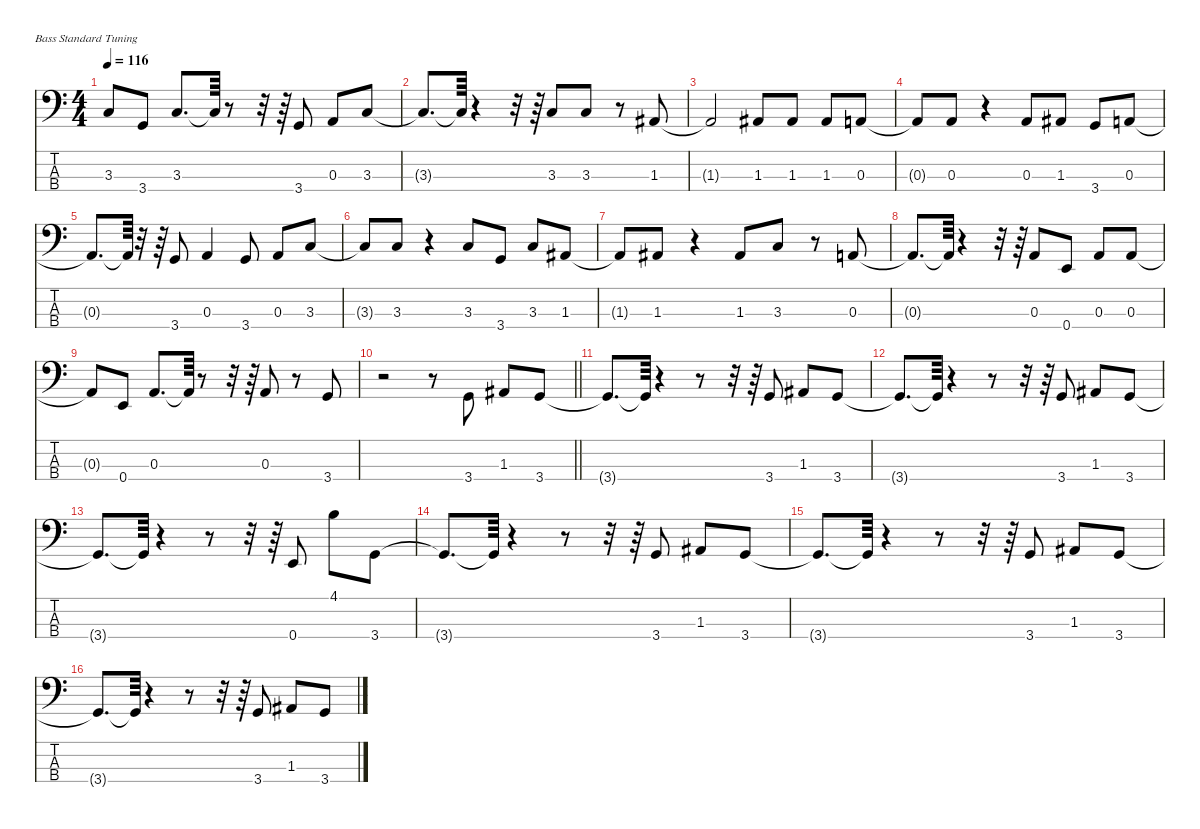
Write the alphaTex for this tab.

\defaultSystemsLayout 4
\hideDynamics
\bracketExtendMode nobrackets
\singleTrackTrackNamePolicy hidden
\multiTrackTrackNamePolicy hidden
\otherSystemsTrackNameOrientation horizontal
\track ("Bass" "el.bs.") {instrument electricbassfinger}
\staff {score tabs}
\tuning (G2 D2 A1 E1)
\ts (4 4)
\tempo 116
\clef f4
\ks c
3.3{t}.8{dy f beam Up} 3.4.8{beam Up} 3.3.8{d beam Up} 3.3{t}.64{beam Up} r.8{beam Up} r.32{beam Up} r.64{beam Up} 3.4.8{beam Up} 0.3.8{beam Up} 3.3.8{beam Up} |
3.3{t}.8{d beam Up} 3.3{t}.64{beam Up} r.4{beam Up} r.32{beam Up} r.64{beam Up} 3.3.8{beam Up} 3.3.8{beam Up} r.8{beam Up} 1.3{acc #}.8{beam Up} |
1.3{t acc #}.2{beam Up} 1.3{acc #}.8{beam Up} 1.3{acc #}.8{beam Up} 1.3{acc #}.8{beam Up} 0.3.8{beam Up} |
0.3{t}.8{beam Up} 0.3.8{beam Up} r.4{beam Up} 0.3.8{beam Up} 1.3{acc #}.8{beam Up} 3.4.8{beam Up} 0.3.8{beam Up} |
0.3{t}.8{d beam Up} 0.3{t}.64{beam Up} r.32{beam Up} r.64{beam Up} 3.4.8{beam Up} 0.3.4{beam Up} 3.4.8{beam Up} 0.3.8{beam Up} 3.3.8{beam Up} |
3.3{t}.8{beam Up} 3.3.8{beam Up} r.4{beam Up} 3.3.8{beam Up} 3.4.8{beam Up} 3.3.8{beam Up} 1.3{acc #}.8{beam Up} |
1.3{t acc #}.8{beam Up} 1.3{acc #}.8{beam Up} r.4{beam Up} 1.3{acc #}.8{beam Up} 3.3.8{beam Up} r.8{beam Up} 0.3.8{beam Up} |
0.3{t}.8{d beam Up} 0.3{t}.64{beam Up} r.4{beam Up} r.32{beam Up} r.64{beam Up} 0.3.8{beam Up} 0.4.8{beam Up} 0.3.8{beam Up} 0.3.8{beam Up} |
0.3{t}.8{beam Up} 0.4.8{beam Up} 0.3.8{d beam Up} 0.3{t}.64{beam Up} r.8{beam Up} r.32{beam Up} r.64{beam Up} 0.3.8{beam Up} r.8{beam Up} 3.4.8{beam Up} |
\barLineRight lightlight
r.2{beam Down} r.8{beam Down} 3.4.8{beam Up} 1.3{acc #}.8{beam Up} 3.4.8{beam Up} |
3.4{t}.8{d beam Up} 3.4{t}.64{beam Up} r.4{beam Up} r.8{beam Up} r.32{beam Up} r.64{beam Up} 3.4.8{beam Up} 1.3{acc #}.8{beam Up} 3.4.8{beam Up} |
3.4{t}.8{d beam Up} 3.4{t}.64{beam Up} r.4{beam Up} r.8{beam Up} r.32{beam Up} r.64{beam Up} 3.4.8{beam Up} 1.3{acc #}.8{beam Up} 3.4.8{beam Up} |
3.4{t}.8{d beam Up} 3.4{t}.64{beam Up} r.4{beam Up} r.8{beam Up} r.32{beam Up} r.64{beam Up} 0.4.8{beam Up} 4.1.8{beam Down} 3.4.8{beam Down} |
3.4{t}.8{d beam Up} 3.4{t}.64{beam Up} r.4{beam Up} r.8{beam Up} r.32{beam Up} r.64{beam Up} 3.4.8{beam Up} 1.3{acc #}.8{beam Up} 3.4.8{beam Up} |
3.4{t}.8{d beam Up} 3.4{t}.64{beam Up} r.4{beam Up} r.8{beam Up} r.32{beam Up} r.64{beam Up} 3.4.8{beam Up} 1.3{acc #}.8{beam Up} 3.4.8{beam Up} |
3.4{t}.8{d beam Up} 3.4{t}.64{beam Up} r.4{beam Up} r.8{beam Up} r.32{beam Up} r.64{beam Up} 3.4.8{beam Up} 1.3{acc #}.8{beam Up} 3.4.8{beam Up}
